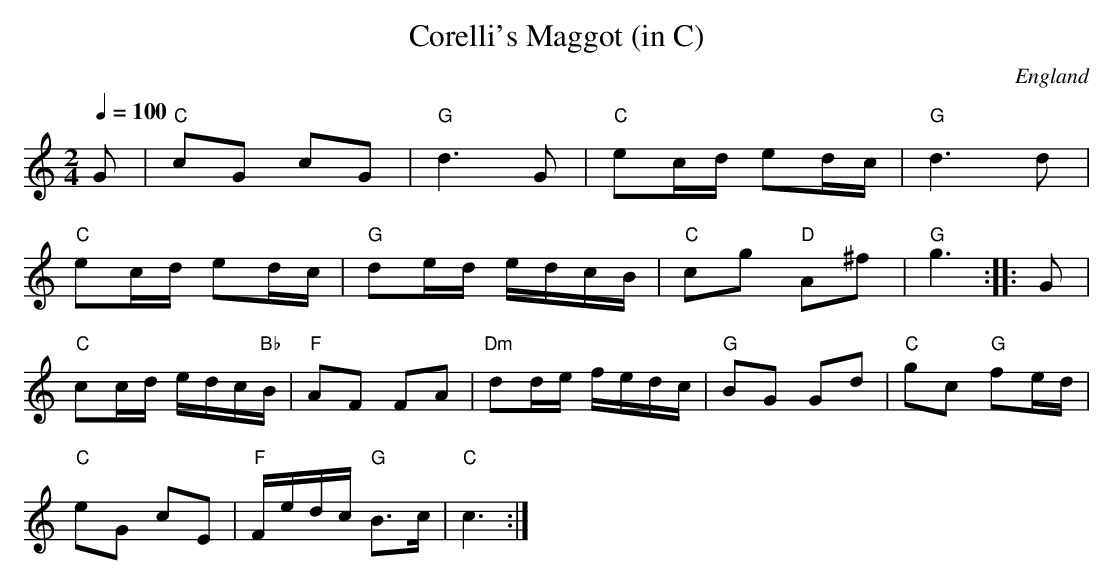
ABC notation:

X:1
T:Corelli's Maggot (in C)
Q:1/4=100
O:England
M:2/4
L:1/16
K:C
G2 | "C"c2G2 c2G2 | "G"d6 G2 | "C"e2cd e2dc | "G"d6 d2 |
"C"e2cd e2dc | "G"d2ed edcB | "C"c2g2 "D"A2^f2 | "G"g6 :: G2 |
"C"c2cd edc"Bb"B | "F"A2F2 F2A2 | "Dm"d2de fedc | "G"B2G2 G2d2 | "C"g2c2 "G"f2ed |
"C"e2G2 c2E2 | "F"Fedc "G"B3c | "C"c6 :|
